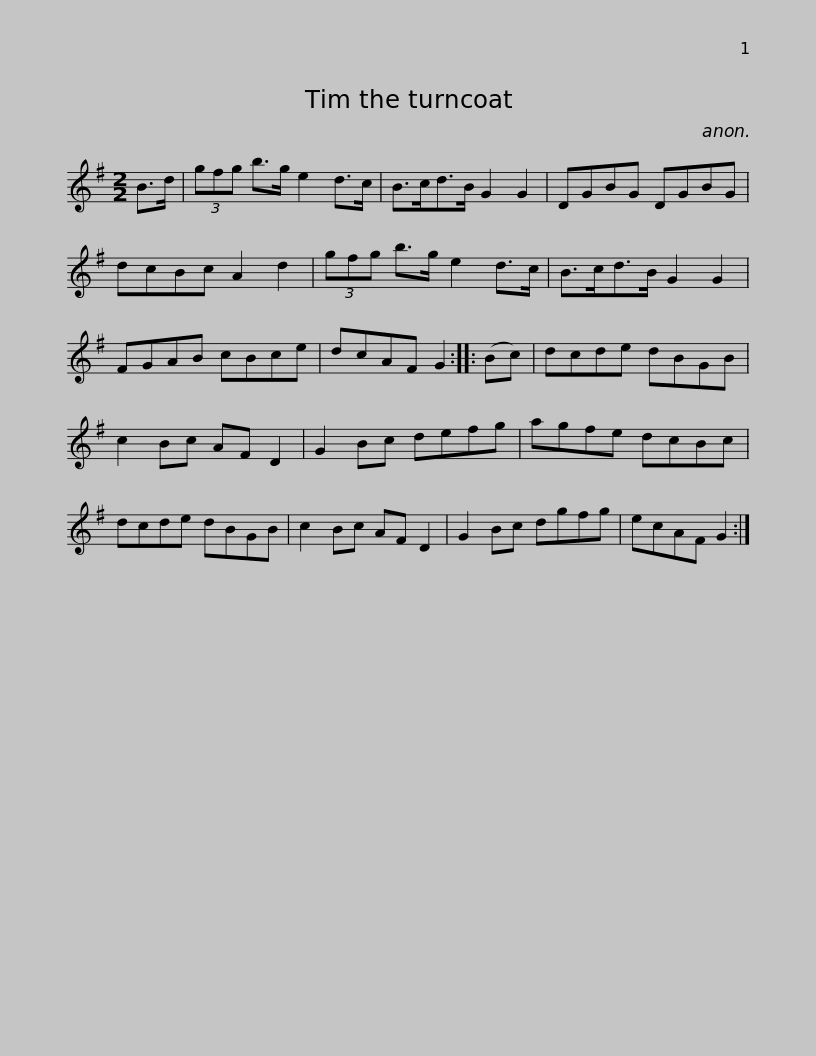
X:1
L:1/8
M:2/2
I:linebreak $
K:G
V:1 treble
V:1
 B>d | (3gfg b>g e2 d>c | B>cd>B G2 G2 | DGBG DGBG | dcBc A2 d2 | %5
 (3gfg b>g e2 d>c |$ B>cd>B G2 G2 | FGAB cBce | dcAF G2 :: (Bc) | %10
 dcde dBGB | c2 Bc AF D2 | G2 Bc defg |$ agfe dcBc | dcde dBGB | %15
 c2 Bc AF D2 | G2 Bc dgfg | ecAF G2 :| %18
